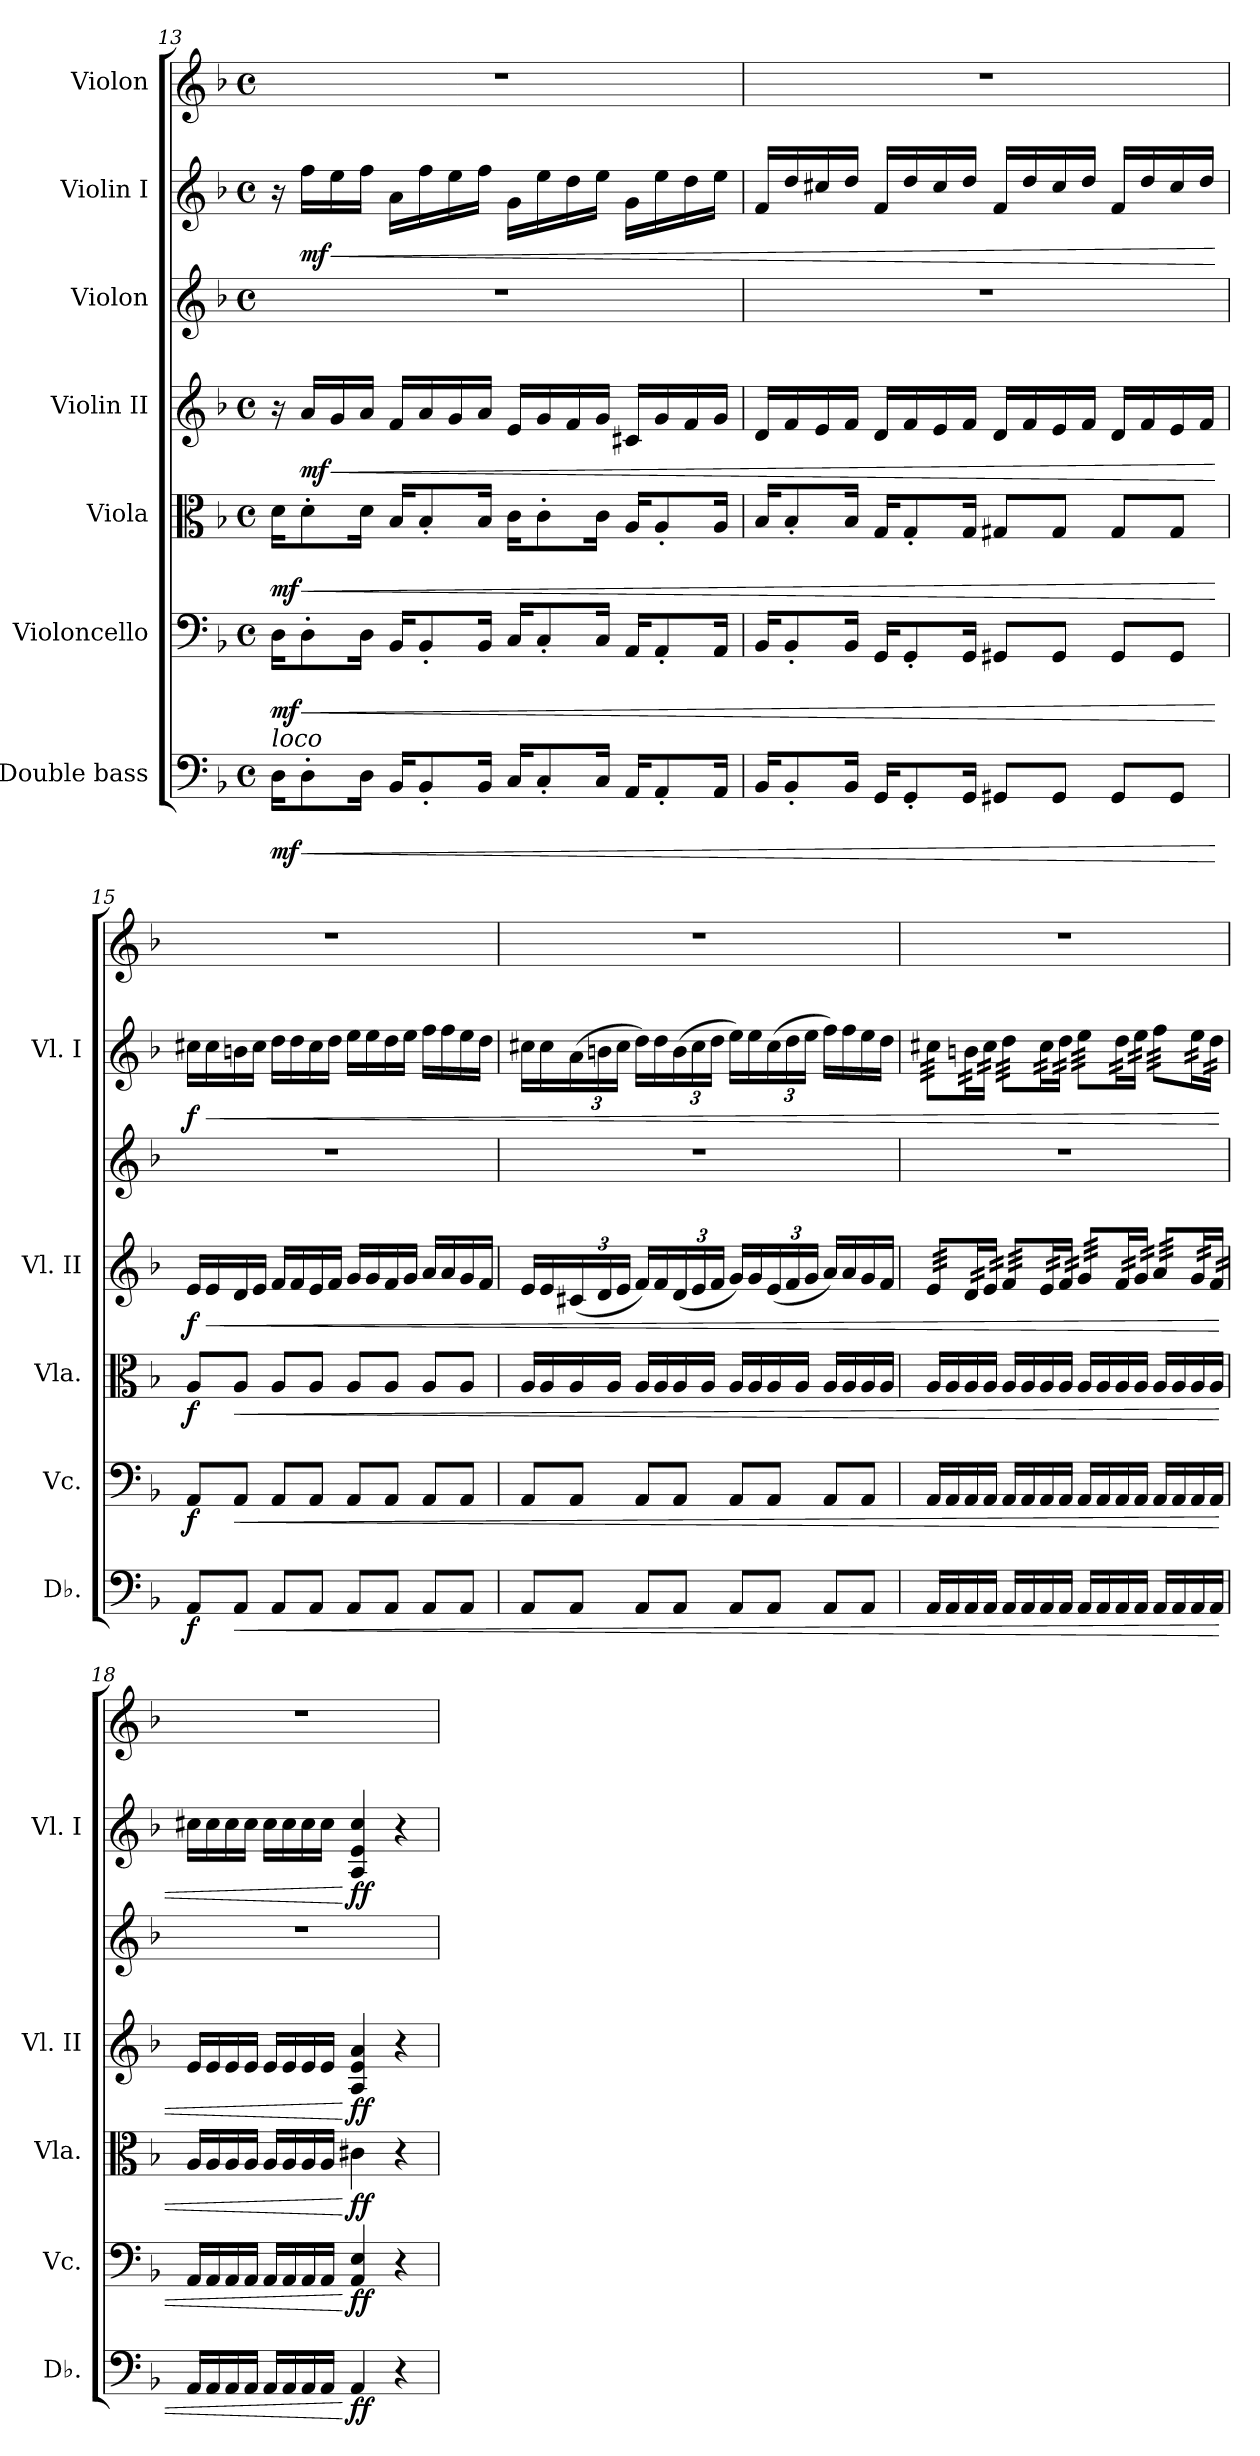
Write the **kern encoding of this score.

**kern	**dynam	**kern	**dynam	**kern	**dynam	**kern	**dynam	**kern	**kern	**dynam	**kern
*part7	*part7	*part6	*part6	*part5	*part5	*part4	*part4	*part3	*part2	*part2	*part1
*staff7	*staff7	*staff6	*staff6	*staff5	*staff5	*staff4	*staff4	*staff3	*staff2	*staff2	*staff1
*I"Double bass	*	*I"Violoncello	*	*I"Viola	*	*I"Violin II	*	*I"Violon	*I"Violin I	*	*I"Violon
*I'Db.	*	*I'Vc.	*	*I'Vla.	*	*I'Vl. II	*	*	*I'Vl. I	*	*
!!LO:PB:g=z
*clefF4	*	*clefF4	*	*clefC3	*	*clefG2	*	*clefG2	*clefG2	*	*clefG2
*ITrd7c12	*	*	*	*	*	*	*	*	*	*	*
*k[b-]	*	*k[b-]	*	*k[b-]	*	*k[b-]	*	*k[b-]	*k[b-]	*	*k[b-]
*M4/4	*	*M4/4	*	*M4/4	*	*M4/4	*	*M4/4	*M4/4	*	*M4/4
*met(c)	*	*met(c)	*	*met(c)	*	*met(c)	*	*met(c)	*met(c)	*	*met(c)
=13	=13	=13	=13	=13	=13	=13	=13	=13	=13	=13	=13
!LO:TX:a:i:t=loco	!	!	!	!	!	!	!	!	!	!	!
!	!LO:DY:b	!	!LO:DY:b	!	!LO:DY:b	!	!	!	!	!	!
16DD\KL	mf	16D\KL	mf	16d\KL	mf	16r	.	1r	16r	.	1r
!	!LO:HP:b	!	!LO:HP:b	!	!LO:HP:b	!	!LO:DY:b	!	!	!LO:DY:b	!
8DD'\	<	8D'\	<	8d'\	<	16a/LL	mf	.	16ff\LL	mf	.
!	!	!	!	!	!	!	!LO:HP:b	!	!	!LO:HP:b	!
.	.	.	.	.	.	16g/	<	.	16ee\	<	.
16DD\Jk	.	16D\Jk	.	16d\Jk	.	16a/JJ	.	.	16ff\JJ	.	.
16BBB-/KL	.	16BB-/KL	.	16B-/KL	.	16f/LL	.	.	16a\LL	.	.
8BBB-'/	.	8BB-'/	.	8B-'/	.	16a/	.	.	16ff\	.	.
.	.	.	.	.	.	16g/	.	.	16ee\	.	.
16BBB-/Jk	.	16BB-/Jk	.	16B-/Jk	.	16a/JJ	.	.	16ff\JJ	.	.
16CC/KL	.	16C/KL	.	16c\KL	.	16e/LL	.	.	16g\LL	.	.
8CC'/	.	8C'/	.	8c'\	.	16g/	.	.	16ee\	.	.
.	.	.	.	.	.	16f/	.	.	16dd\	.	.
16CC/Jk	.	16C/Jk	.	16c\Jk	.	16g/JJ	.	.	16ee\JJ	.	.
16AAA/KL	.	16AA/KL	.	16A/KL	.	16c#X/LL	.	.	16g\LL	.	.
8AAA'/	.	8AA'/	.	8A'/	.	16g/	.	.	16ee\	.	.
.	.	.	.	.	.	16f/	.	.	16dd\	.	.
16AAA/Jk	.	16AA/Jk	.	16A/Jk	.	16g/JJ	.	.	16ee\JJ	.	.
=14	=14	=14	=14	=14	=14	=14	=14	=14	=14	=14	=14
16BBB-/KL	.	16BB-/KL	.	16B-/KL	.	16d/LL	.	1r	16f/LL	.	1r
8BBB-'/	.	8BB-'/	.	8B-'/	.	16f/	.	.	16dd/	.	.
.	.	.	.	.	.	16e/	.	.	16cc#X/	.	.
16BBB-/Jk	.	16BB-/Jk	.	16B-/Jk	.	16f/JJ	.	.	16dd/JJ	.	.
16GGG/KL	.	16GG/KL	.	16G/KL	.	16d/LL	.	.	16f/LL	.	.
8GGG'/	.	8GG'/	.	8G'/	.	16f/	.	.	16dd/	.	.
.	.	.	.	.	.	16e/	.	.	16cc#/	.	.
16GGG/Jk	.	16GG/Jk	.	16G/Jk	.	16f/JJ	.	.	16dd/JJ	.	.
8GGG#X/L	.	8GG#X/L	.	8G#X/L	.	16d/LL	.	.	16f/LL	.	.
.	.	.	.	.	.	16f/	.	.	16dd/	.	.
8GGG#/J	.	8GG#/J	.	8G#/J	.	16e/	.	.	16cc#/	.	.
.	.	.	.	.	.	16f/JJ	.	.	16dd/JJ	.	.
8GGG#/L	.	8GG#/L	.	8G#/L	.	16d/LL	.	.	16f/LL	.	.
.	.	.	.	.	.	16f/	.	.	16dd/	.	.
8GGG#/J	.	8GG#/J	.	8G#/J	.	16e/	.	.	16cc#/	.	.
.	.	.	.	.	.	16f/JJ	.	.	16dd/JJ	.	.
.	[	.	[	.	[	.	[	.	.	[	.
=15	=15	=15	=15	=15	=15	=15	=15	=15	=15	=15	=15
!	!LO:DY:b	!	!LO:DY:b	!	!LO:DY:b	!	!LO:DY:b	!	!	!LO:DY:b	!
8AAA/L	f	8AA/L	f	8A/L	f	16e/LL	f	1r	16cc#X\LL	f	1r
!	!	!	!	!	!	!	!LO:HP:b	!	!	!LO:HP:b	!
.	.	.	.	.	.	16e/	<	.	16cc#\	<	.
!	!LO:HP:b	!	!LO:HP:b	!	!LO:HP:b	!	!	!	!	!	!
8AAA/J	<	8AA/J	<	8A/J	<	16d/	.	.	16bn\	.	.
.	.	.	.	.	.	16e/JJ	.	.	16cc#\JJ	.	.
8AAA/L	.	8AA/L	.	8A/L	.	16f/LL	.	.	16dd\LL	.	.
.	.	.	.	.	.	16f/	.	.	16dd\	.	.
8AAA/J	.	8AA/J	.	8A/J	.	16e/	.	.	16cc#\	.	.
.	.	.	.	.	.	16f/JJ	.	.	16dd\JJ	.	.
8AAA/L	.	8AA/L	.	8A/L	.	16g/LL	.	.	16ee\LL	.	.
.	.	.	.	.	.	16g/	.	.	16ee\	.	.
8AAA/J	.	8AA/J	.	8A/J	.	16f/	.	.	16dd\	.	.
.	.	.	.	.	.	16g/JJ	.	.	16ee\JJ	.	.
8AAA/L	.	8AA/L	.	8A/L	.	16a/LL	.	.	16ff\LL	.	.
.	.	.	.	.	.	16a/	.	.	16ff\	.	.
8AAA/J	.	8AA/J	.	8A/J	.	16g/	.	.	16ee\	.	.
.	.	.	.	.	.	16f/JJ	.	.	16dd\JJ	.	.
!!LO:LB:g=z
=16	=16	=16	=16	=16	=16	=16	=16	=16	=16	=16	=16
8AAA/L	.	8AA/L	.	16A/LL	.	16e/LL	.	1r	16cc#X\LL	.	1r
.	.	.	.	16A/	.	16e/	.	.	16cc#\	.	.
*	*	*	*	*	*	*Xbrackettup	*	*	*Xbrackettup	*	*
8AAA/J	.	8AA/J	.	16A/	.	(24c#X/	.	.	(24a\	.	.
.	.	.	.	.	.	24d/	.	.	24bn\	.	.
.	.	.	.	16A/JJ	.	.	.	.	.	.	.
.	.	.	.	.	.	24e/JJ	.	.	24cc#\JJ	.	.
8AAA/L	.	8AA/L	.	16A/LL	.	16f/LL)	.	.	16dd\LL)	.	.
.	.	.	.	16A/	.	16f/	.	.	16dd\	.	.
8AAA/J	.	8AA/J	.	16A/	.	(24d/	.	.	(24b\	.	.
.	.	.	.	.	.	24e/	.	.	24cc#\	.	.
.	.	.	.	16A/JJ	.	.	.	.	.	.	.
.	.	.	.	.	.	24f/JJ	.	.	24dd\JJ	.	.
8AAA/L	.	8AA/L	.	16A/LL	.	16g/LL)	.	.	16ee\LL)	.	.
.	.	.	.	16A/	.	16g/	.	.	16ee\	.	.
8AAA/J	.	8AA/J	.	16A/	.	(24e/	.	.	(24cc#\	.	.
.	.	.	.	.	.	24f/	.	.	24dd\	.	.
.	.	.	.	16A/JJ	.	.	.	.	.	.	.
.	.	.	.	.	.	24g/JJ	.	.	24ee\JJ	.	.
8AAA/L	.	8AA/L	.	16A/LL	.	16a/LL)	.	.	16ff\LL)	.	.
.	.	.	.	16A/	.	16a/	.	.	16ff\	.	.
8AAA/J	.	8AA/J	.	16A/	.	16g/	.	.	16ee\	.	.
.	.	.	.	16A/JJ	.	16f/JJ	.	.	16dd\JJ	.	.
=17	=17	=17	=17	=17	=17	=17	=17	=17	=17	=17	=17
*	*	*	*	*	*	*tremolo	*	*	*	*	*
*	*	*	*	*	*	*	*	*	*tremolo	*	*
16AAA/LL	.	16AA/LL	.	16A/LL	.	64e/LLLL	.	1r	64cc#X\LLLL	.	1r
.	.	.	.	.	.	64e/	.	.	64cc#X\	.	.
.	.	.	.	.	.	64e/	.	.	64cc#X\	.	.
.	.	.	.	.	.	64e/	.	.	64cc#X\	.	.
16AAA/	.	16AA/	.	16A/	.	64e/	.	.	64cc#\	.	.
.	.	.	.	.	.	64e/	.	.	64cc#\	.	.
.	.	.	.	.	.	64e/	.	.	64cc#\	.	.
.	.	.	.	.	.	64e/	.	.	64cc#\	.	.
16AAA/	.	16AA/	.	16A/	.	64d/	.	.	64bn\	.	.
.	.	.	.	.	.	64d/	.	.	64bn\	.	.
.	.	.	.	.	.	64d/	.	.	64bn\	.	.
.	.	.	.	.	.	64d/	.	.	64bn\	.	.
16AAA/JJ	.	16AA/JJ	.	16A/JJ	.	64e/	.	.	64cc#\	.	.
.	.	.	.	.	.	64e/	.	.	64cc#\	.	.
.	.	.	.	.	.	64e/	.	.	64cc#\	.	.
.	.	.	.	.	.	64e/JJJJ	.	.	64cc#\JJJJ	.	.
16AAA/LL	.	16AA/LL	.	16A/LL	.	64f/LLLL	.	.	64dd\LLLL	.	.
.	.	.	.	.	.	64f/	.	.	64dd\	.	.
.	.	.	.	.	.	64f/	.	.	64dd\	.	.
.	.	.	.	.	.	64f/	.	.	64dd\	.	.
16AAA/	.	16AA/	.	16A/	.	64f/	.	.	64dd\	.	.
.	.	.	.	.	.	64f/	.	.	64dd\	.	.
.	.	.	.	.	.	64f/	.	.	64dd\	.	.
.	.	.	.	.	.	64f/	.	.	64dd\	.	.
16AAA/	.	16AA/	.	16A/	.	64e/	.	.	64cc#\	.	.
.	.	.	.	.	.	64e/	.	.	64cc#\	.	.
.	.	.	.	.	.	64e/	.	.	64cc#\	.	.
.	.	.	.	.	.	64e/	.	.	64cc#\	.	.
16AAA/JJ	.	16AA/JJ	.	16A/JJ	.	64f/	.	.	64dd\	.	.
.	.	.	.	.	.	64f/	.	.	64dd\	.	.
.	.	.	.	.	.	64f/	.	.	64dd\	.	.
.	.	.	.	.	.	64f/JJJJ	.	.	64dd\JJJJ	.	.
16AAA/LL	.	16AA/LL	.	16A/LL	.	64g/LLLL	.	.	64ee\LLLL	.	.
.	.	.	.	.	.	64g/	.	.	64ee\	.	.
.	.	.	.	.	.	64g/	.	.	64ee\	.	.
.	.	.	.	.	.	64g/	.	.	64ee\	.	.
16AAA/	.	16AA/	.	16A/	.	64g/	.	.	64ee\	.	.
.	.	.	.	.	.	64g/	.	.	64ee\	.	.
.	.	.	.	.	.	64g/	.	.	64ee\	.	.
.	.	.	.	.	.	64g/	.	.	64ee\	.	.
16AAA/	.	16AA/	.	16A/	.	64f/	.	.	64dd\	.	.
.	.	.	.	.	.	64f/	.	.	64dd\	.	.
.	.	.	.	.	.	64f/	.	.	64dd\	.	.
.	.	.	.	.	.	64f/	.	.	64dd\	.	.
16AAA/JJ	.	16AA/JJ	.	16A/JJ	.	64g/	.	.	64ee\	.	.
.	.	.	.	.	.	64g/	.	.	64ee\	.	.
.	.	.	.	.	.	64g/	.	.	64ee\	.	.
.	.	.	.	.	.	64g/JJJJ	.	.	64ee\JJJJ	.	.
16AAA/LL	.	16AA/LL	.	16A/LL	.	64a/LLLL	.	.	64ff\LLLL	.	.
.	.	.	.	.	.	64a/	.	.	64ff\	.	.
.	.	.	.	.	.	64a/	.	.	64ff\	.	.
.	.	.	.	.	.	64a/	.	.	64ff\	.	.
16AAA/	.	16AA/	.	16A/	.	64a/	.	.	64ff\	.	.
.	.	.	.	.	.	64a/	.	.	64ff\	.	.
.	.	.	.	.	.	64a/	.	.	64ff\	.	.
.	.	.	.	.	.	64a/	.	.	64ff\	.	.
16AAA/	.	16AA/	.	16A/	.	64g/	.	.	64ee\	.	.
.	.	.	.	.	.	64g/	.	.	64ee\	.	.
.	.	.	.	.	.	64g/	.	.	64ee\	.	.
.	.	.	.	.	.	64g/	.	.	64ee\	.	.
16AAA/JJ	.	16AA/JJ	.	16A/JJ	.	64f/	.	.	64dd\	.	.
.	.	.	.	.	.	64f/	.	.	64dd\	.	.
.	.	.	.	.	.	64f/	.	.	64dd\	.	.
.	.	.	.	.	.	64f/JJJJ	.	.	64dd\JJJJ	.	.
*	*	*	*	*	*	*	*	*	*Xtremolo	*	*
*	*	*	*	*	*	*Xtremolo	*	*	*	*	*
=18	=18	=18	=18	=18	=18	=18	=18	=18	=18	=18	=18
16AAA/LL	.	16AA/LL	.	16A/LL	.	16e/LL	.	1r	16cc#X\LL	.	1r
16AAA/	.	16AA/	.	16A/	.	16e/	.	.	16cc#\	.	.
16AAA/	.	16AA/	.	16A/	.	16e/	.	.	16cc#\	.	.
16AAA/JJ	.	16AA/JJ	.	16A/JJ	.	16e/JJ	.	.	16cc#\JJ	.	.
16AAA/LL	.	16AA/LL	.	16A/LL	.	16e/LL	.	.	16cc#\LL	.	.
16AAA/	.	16AA/	.	16A/	.	16e/	.	.	16cc#\	.	.
16AAA/	.	16AA/	.	16A/	.	16e/	.	.	16cc#\	.	.
16AAA/JJ	.	16AA/JJ	.	16A/JJ	.	16e/JJ	.	.	16cc#\JJ	.	.
!	!LO:DY:n=1:b	!	!LO:DY:n=1:b	!	!LO:DY:n=1:b	!	!LO:DY:n=1:b	!	!	!LO:DY:n=1:b	!
4AAA/	[ ff	4AA/ 4E/	[ ff	4c#X\	[ ff	4A/ 4e/ 4a/	[ ff	.	4A/ 4e/ 4cc#/	[ ff	.
4r	.	4r	.	4r	.	4r	.	.	4r	.	.
=	=	=	=	=	=	=	=	=	=	=	=
*-	*-	*-	*-	*-	*-	*-	*-	*-	*-	*-	*-
